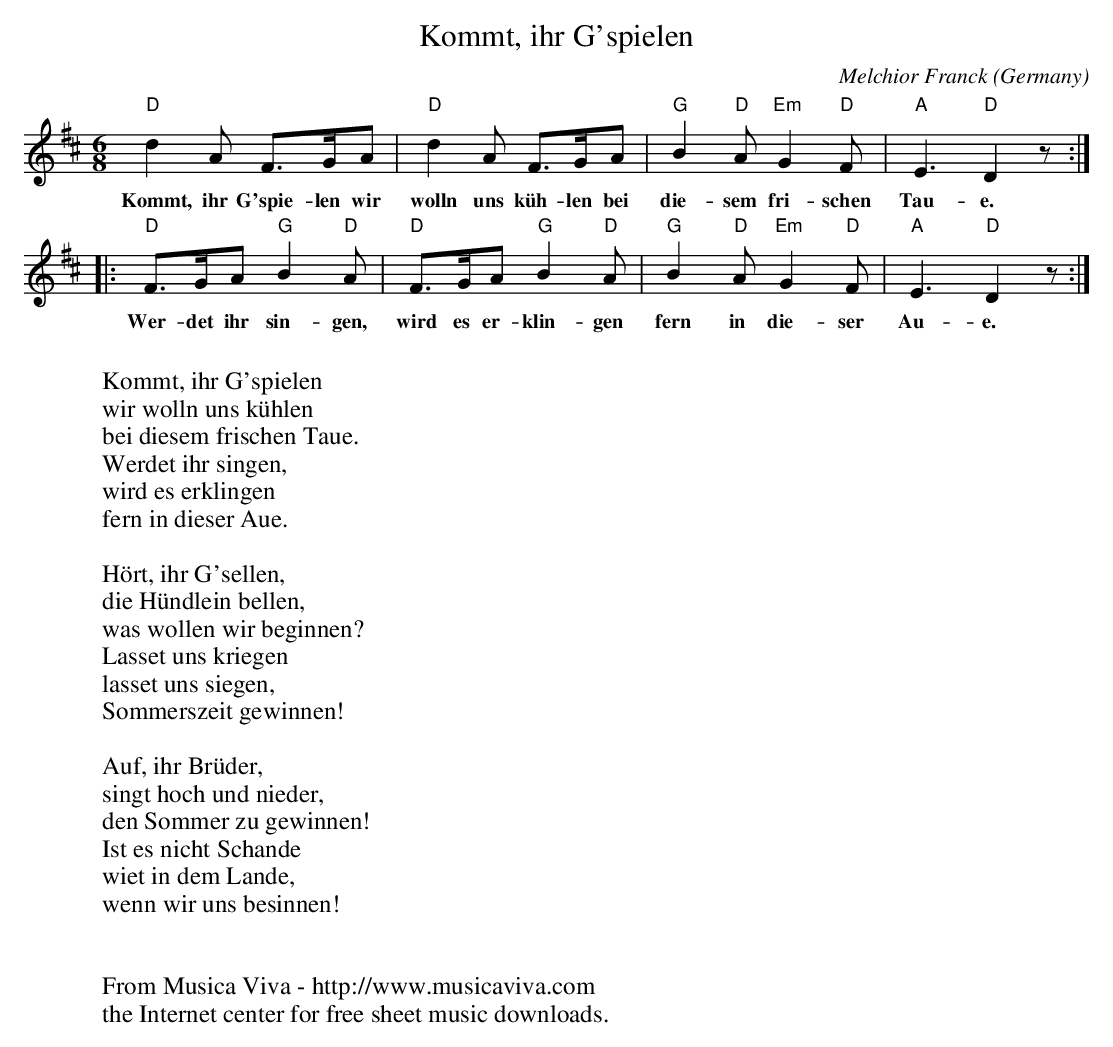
X:1
T:Kommt, ihr G'spielen
C:Melchior Franck
O:Germany
M:6/8
L:1/8
K:D
"D"d2A F>GA|"D"d2A F>GA|"G"B2"D"A "Em"G2"D"F|"A"E3 "D"D2 z:|
w:Kommt, ihr G'spie-len wir wolln uns k\"uh-len bei die-sem fri-schen Tau-e.
|:"D"F>GA "G"B2"D"A|"D"F>GA "G"B2"D"A|"G"B2"D"A "Em"G2"D"F|"A"E3 "D"D2 z:|
w:Wer-det ihr sin-gen, wird es er-klin-gen fern in die-ser Au-e.
W:
W:Kommt, ihr G'spielen
W:wir wolln uns k\"uhlen
W:bei diesem frischen Taue.
W:Werdet ihr singen,
W:wird es erklingen
W:fern in dieser Aue.
W:
W:H\"ort, ihr G'sellen,
W:die H\"undlein bellen,
W:was wollen wir beginnen?
W:Lasset uns kriegen
W:lasset uns siegen,
W:Sommerszeit gewinnen!
W:
W:Auf, ihr Br\"uder,
W:singt hoch und nieder,
W:den Sommer zu gewinnen!
W:Ist es nicht Schande
W:wiet in dem Lande,
W:wenn wir uns besinnen!
W:
W:
W:  From Musica Viva - http://www.musicaviva.com
W:  the Internet center for free sheet music downloads.
